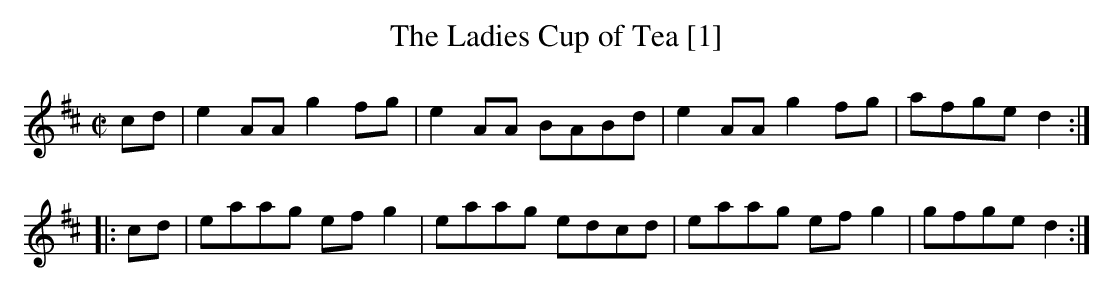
X:1
T:Ladies Cup of Tea [1], The
M:C|
L:1/8
K:Amix
cd|e2AA g2 fg|e2 AA BABd|e2 AA g2 fg|afge d2:|
|:cd|eaag ef g2|eaag edcd|eaag ef g2|gfge d2:|]
